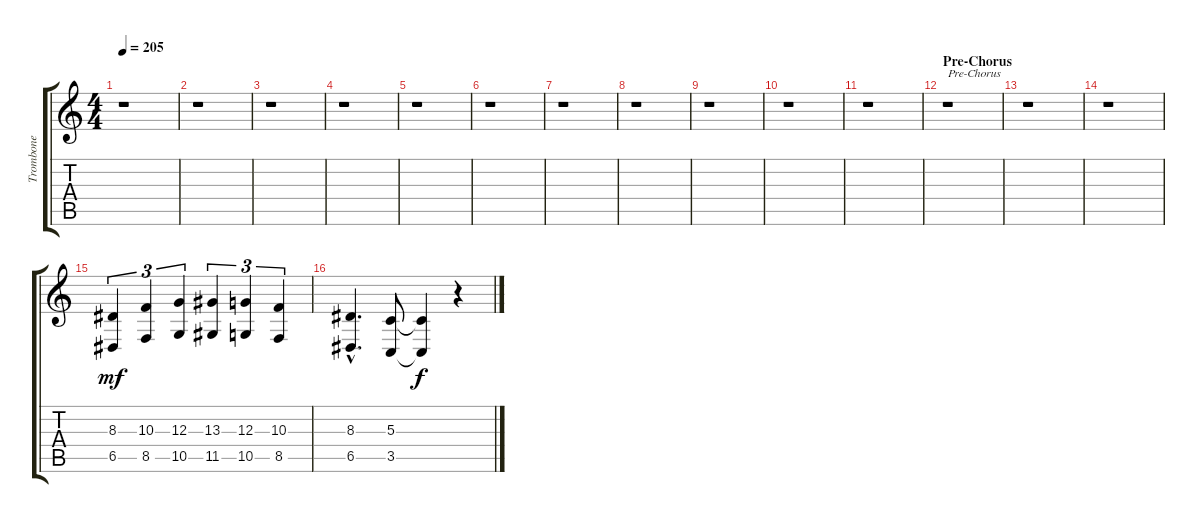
\track ("Trombone" "Trombone") {instrument trombone}
\staff {score tabs}
\tuning (E4 B3 G3 D3 A2 E2) {hide}
\ts (4 4)
\tempo 205
\clef g2
\ks c
r.1{dy f} |
r.1 |
r.1 |
r.1 |
r.1 |
r.1 |
r.1 |
r.1 |
r.1 |
r.1 |
r.1 |
\section ("" "Pre-Chorus")
r.1{txt "Pre-Chorus"} |
r.1 |
r.1 |
(8.3 6.5).4{tu (3 2) dy mf} (10.3 8.5).4{tu (3 2)} (12.3 10.5).4{tu (3 2)} (13.3 11.5).4{tu (3 2)} (12.3 10.5).4{tu (3 2)} (10.3 8.5).4{tu (3 2)} |
(8.3{hac} 6.5{hac}).4{d} (5.3 3.5).8 (5.3{t} 3.5{t}).4{dy f} r.4
